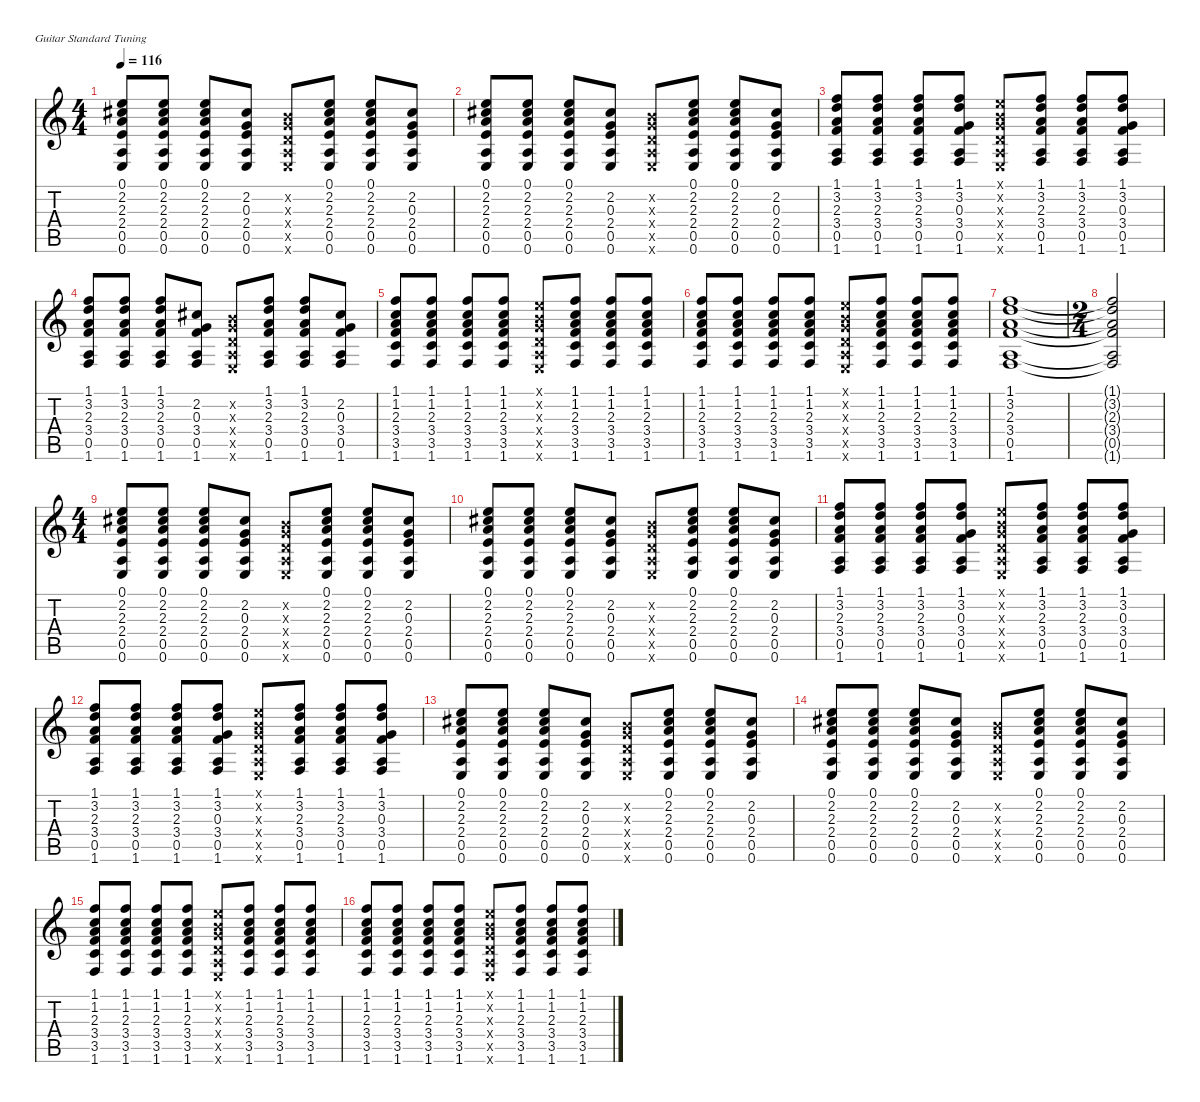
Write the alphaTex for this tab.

\defaultSystemsLayout 4
\hideDynamics
\bracketExtendMode nobrackets
\singleTrackTrackNamePolicy hidden
\multiTrackTrackNamePolicy hidden
\firstSystemTrackNameMode fullname
\firstSystemTrackNameOrientation horizontal
\otherSystemsTrackNameOrientation horizontal
\track ("Ac. 12-Str. Gtr." "s.guit.") {instrument acousticguitarsteel}
\staff {score tabs}
\tuning (E4 B3 G3 D3 A2 E2)
\ts (4 4)
\tempo 116
\clef g2
\ks c
(0.1 2.2{acc #} 2.3 2.4 0.5 0.6).8{dy f instrument acousticguitarsteel beam Up} (0.1 2.2{acc #} 2.3 2.4 0.5 0.6).8{beam Up} (0.1 2.2{acc #} 2.3 2.4 0.5 0.6).8{beam Up} (2.2{acc #} 0.3 2.4 0.5 0.6).8{beam Up} (0.2{x} 0.3{x} 0.4{x} 0.5{x} 0.6{x}).8{beam Up} (0.1 2.2{acc #} 2.3 2.4 0.5 0.6).8{beam Up} (0.1 2.2{acc #} 2.3 2.4 0.5 0.6).8{beam Up} (2.2{acc #} 0.3 2.4 0.5 0.6).8{beam Up} |
(0.1 2.2{acc #} 2.3 2.4 0.5 0.6).8{beam Up} (0.1 2.2{acc #} 2.3 2.4 0.5 0.6).8{beam Up} (0.1 2.2{acc #} 2.3 2.4 0.5 0.6).8{beam Up} (2.2{acc #} 0.3 2.4 0.5 0.6).8{beam Up} (0.2{x} 0.3{x} 0.4{x} 0.5{x} 0.6{x}).8{beam Up} (0.1 2.2{acc #} 2.3 2.4 0.5 0.6).8{beam Up} (0.1 2.2{acc #} 2.3 2.4 0.5 0.6).8{beam Up} (2.2{acc #} 0.3 2.4 0.5 0.6).8{beam Up} |
(1.1 3.2 2.3 3.4 0.5 1.6).8{beam Up} (1.1 3.2 2.3 3.4 0.5 1.6).8{beam Up} (1.1 3.2 2.3 3.4 0.5 1.6).8{beam Up} (1.1 3.2 0.3 3.4 0.5 1.6).8{beam Up} (0.1{x} 0.2{x} 0.3{x} 0.4{x} 0.5{x} 0.6{x}).8{beam Up} (1.1 3.2 2.3 3.4 0.5 1.6).8{beam Up} (1.1 3.2 2.3 3.4 0.5 1.6).8{beam Up} (1.1 3.2 0.3 3.4 0.5 1.6).8{beam Up} |
(1.1 3.2 2.3 3.4 0.5 1.6).8{beam Up} (1.1 3.2 2.3 3.4 0.5 1.6).8{beam Up} (1.1 3.2 2.3 3.4 0.5 1.6).8{beam Up} (2.2{acc #} 0.3 3.4 0.5 1.6).8{beam Up} (0.2{x} 0.3{x} 0.4{x} 0.5{x} 0.6{x}).8{beam Up} (1.1 3.2 2.3 3.4 0.5 1.6).8{beam Up} (1.1 3.2 2.3 3.4 0.5 1.6).8{beam Up} (2.2{acc #} 0.3 3.4 0.5 1.6).8{beam Up} |
(1.1 1.2 2.3 3.4 3.5 1.6).8{beam Up} (1.1 1.2 2.3 3.4 3.5 1.6).8{beam Up} (1.1 1.2 2.3 3.4 3.5 1.6).8{beam Up} (1.1 1.2 2.3 3.4 3.5 1.6).8{beam Up} (0.1{x} 0.2{x} 0.3{x} 0.4{x} 0.5{x} 0.6{x}).8{beam Up} (1.1 1.2 2.3 3.4 3.5 1.6).8{beam Up} (1.1 1.2 2.3 3.4 3.5 1.6).8{beam Up} (1.1 1.2 2.3 3.4 3.5 1.6).8{beam Up} |
(1.1 1.2 2.3 3.4 3.5 1.6).8{beam Up} (1.1 1.2 2.3 3.4 3.5 1.6).8{beam Up} (1.1 1.2 2.3 3.4 3.5 1.6).8{beam Up} (1.1 1.2 2.3 3.4 3.5 1.6).8{beam Up} (0.1{x} 0.2{x} 0.3{x} 0.4{x} 0.5{x} 0.6{x}).8{beam Up} (1.1 1.2 2.3 3.4 3.5 1.6).8{beam Up} (1.1 1.2 2.3 3.4 3.5 1.6).8{beam Up} (1.1 1.2 2.3 3.4 3.5 1.6).8{beam Up} |
(1.1 3.2 2.3 3.4 0.5 1.6).1{beam Up} |
\ts (2 4)
(1.1{t} 3.2{t} 2.3{t} 3.4{t} 0.5{t} 1.6{t}).2{beam Up} |
\ts (4 4)
(0.1 2.2{acc #} 2.3 2.4 0.5 0.6).8{beam Up} (0.1 2.2{acc #} 2.3 2.4 0.5 0.6).8{beam Up} (0.1 2.2{acc #} 2.3 2.4 0.5 0.6).8{beam Up} (2.2{acc #} 0.3 2.4 0.5 0.6).8{beam Up} (0.2{x} 0.3{x} 0.4{x} 0.5{x} 0.6{x}).8{beam Up} (0.1 2.2{acc #} 2.3 2.4 0.5 0.6).8{beam Up} (0.1 2.2{acc #} 2.3 2.4 0.5 0.6).8{beam Up} (2.2{acc #} 0.3 2.4 0.5 0.6).8{beam Up} |
(0.1 2.2{acc #} 2.3 2.4 0.5 0.6).8{beam Up} (0.1 2.2{acc #} 2.3 2.4 0.5 0.6).8{beam Up} (0.1 2.2{acc #} 2.3 2.4 0.5 0.6).8{beam Up} (2.2{acc #} 0.3 2.4 0.5 0.6).8{beam Up} (0.2{x} 0.3{x} 0.4{x} 0.5{x} 0.6{x}).8{beam Up} (0.1 2.2{acc #} 2.3 2.4 0.5 0.6).8{beam Up} (0.1 2.2{acc #} 2.3 2.4 0.5 0.6).8{beam Up} (2.2{acc #} 0.3 2.4 0.5 0.6).8{beam Up} |
(1.1 3.2 2.3 3.4 0.5 1.6).8{beam Up} (1.1 3.2 2.3 3.4 0.5 1.6).8{beam Up} (1.1 3.2 2.3 3.4 0.5 1.6).8{beam Up} (1.1 3.2 0.3 3.4 0.5 1.6).8{beam Up} (0.1{x} 0.2{x} 0.3{x} 0.4{x} 0.5{x} 0.6{x}).8{beam Up} (1.1 3.2 2.3 3.4 0.5 1.6).8{beam Up} (1.1 3.2 2.3 3.4 0.5 1.6).8{beam Up} (1.1 3.2 0.3 3.4 0.5 1.6).8{beam Up} |
(1.1 3.2 2.3 3.4 0.5 1.6).8{beam Up} (1.1 3.2 2.3 3.4 0.5 1.6).8{beam Up} (1.1 3.2 2.3 3.4 0.5 1.6).8{beam Up} (1.1 3.2 0.3 3.4 0.5 1.6).8{beam Up} (0.1{x} 0.2{x} 0.3{x} 0.4{x} 0.5{x} 0.6{x}).8{beam Up} (1.1 3.2 2.3 3.4 0.5 1.6).8{beam Up} (1.1 3.2 2.3 3.4 0.5 1.6).8{beam Up} (1.1 3.2 0.3 3.4 0.5 1.6).8{beam Up} |
(0.1 2.2{acc #} 2.3 2.4 0.5 0.6).8{beam Up} (0.1 2.2{acc #} 2.3 2.4 0.5 0.6).8{beam Up} (0.1 2.2{acc #} 2.3 2.4 0.5 0.6).8{beam Up} (2.2{acc #} 0.3 2.4 0.5 0.6).8{beam Up} (0.2{x} 0.3{x} 0.4{x} 0.5{x} 0.6{x}).8{beam Up} (0.1 2.2{acc #} 2.3 2.4 0.5 0.6).8{beam Up} (0.1 2.2{acc #} 2.3 2.4 0.5 0.6).8{beam Up} (2.2{acc #} 0.3 2.4 0.5 0.6).8{beam Up} |
(0.1 2.2{acc #} 2.3 2.4 0.5 0.6).8{beam Up} (0.1 2.2{acc #} 2.3 2.4 0.5 0.6).8{beam Up} (0.1 2.2{acc #} 2.3 2.4 0.5 0.6).8{beam Up} (2.2{acc #} 0.3 2.4 0.5 0.6).8{beam Up} (0.2{x} 0.3{x} 0.4{x} 0.5{x} 0.6{x}).8{beam Up} (0.1 2.2{acc #} 2.3 2.4 0.5 0.6).8{beam Up} (0.1 2.2{acc #} 2.3 2.4 0.5 0.6).8{beam Up} (2.2{acc #} 0.3 2.4 0.5 0.6).8{beam Up} |
(1.1 1.2 2.3 3.4 3.5 1.6).8{beam Up} (1.1 1.2 2.3 3.4 3.5 1.6).8{beam Up} (1.1 1.2 2.3 3.4 3.5 1.6).8{beam Up} (1.1 1.2 2.3 3.4 3.5 1.6).8{beam Up} (0.1{x} 0.2{x} 0.3{x} 0.4{x} 0.5{x} 0.6{x}).8{beam Up} (1.1 1.2 2.3 3.4 3.5 1.6).8{beam Up} (1.1 1.2 2.3 3.4 3.5 1.6).8{beam Up} (1.1 1.2 2.3 3.4 3.5 1.6).8{beam Up} |
(1.1 1.2 2.3 3.4 3.5 1.6).8{beam Up} (1.1 1.2 2.3 3.4 3.5 1.6).8{beam Up} (1.1 1.2 2.3 3.4 3.5 1.6).8{beam Up} (1.1 1.2 2.3 3.4 3.5 1.6).8{beam Up} (0.1{x} 0.2{x} 0.3{x} 0.4{x} 0.5{x} 0.6{x}).8{beam Up} (1.1 1.2 2.3 3.4 3.5 1.6).8{beam Up} (1.1 1.2 2.3 3.4 3.5 1.6).8{beam Up} (1.1 1.2 2.3 3.4 3.5 1.6).8{beam Up}
